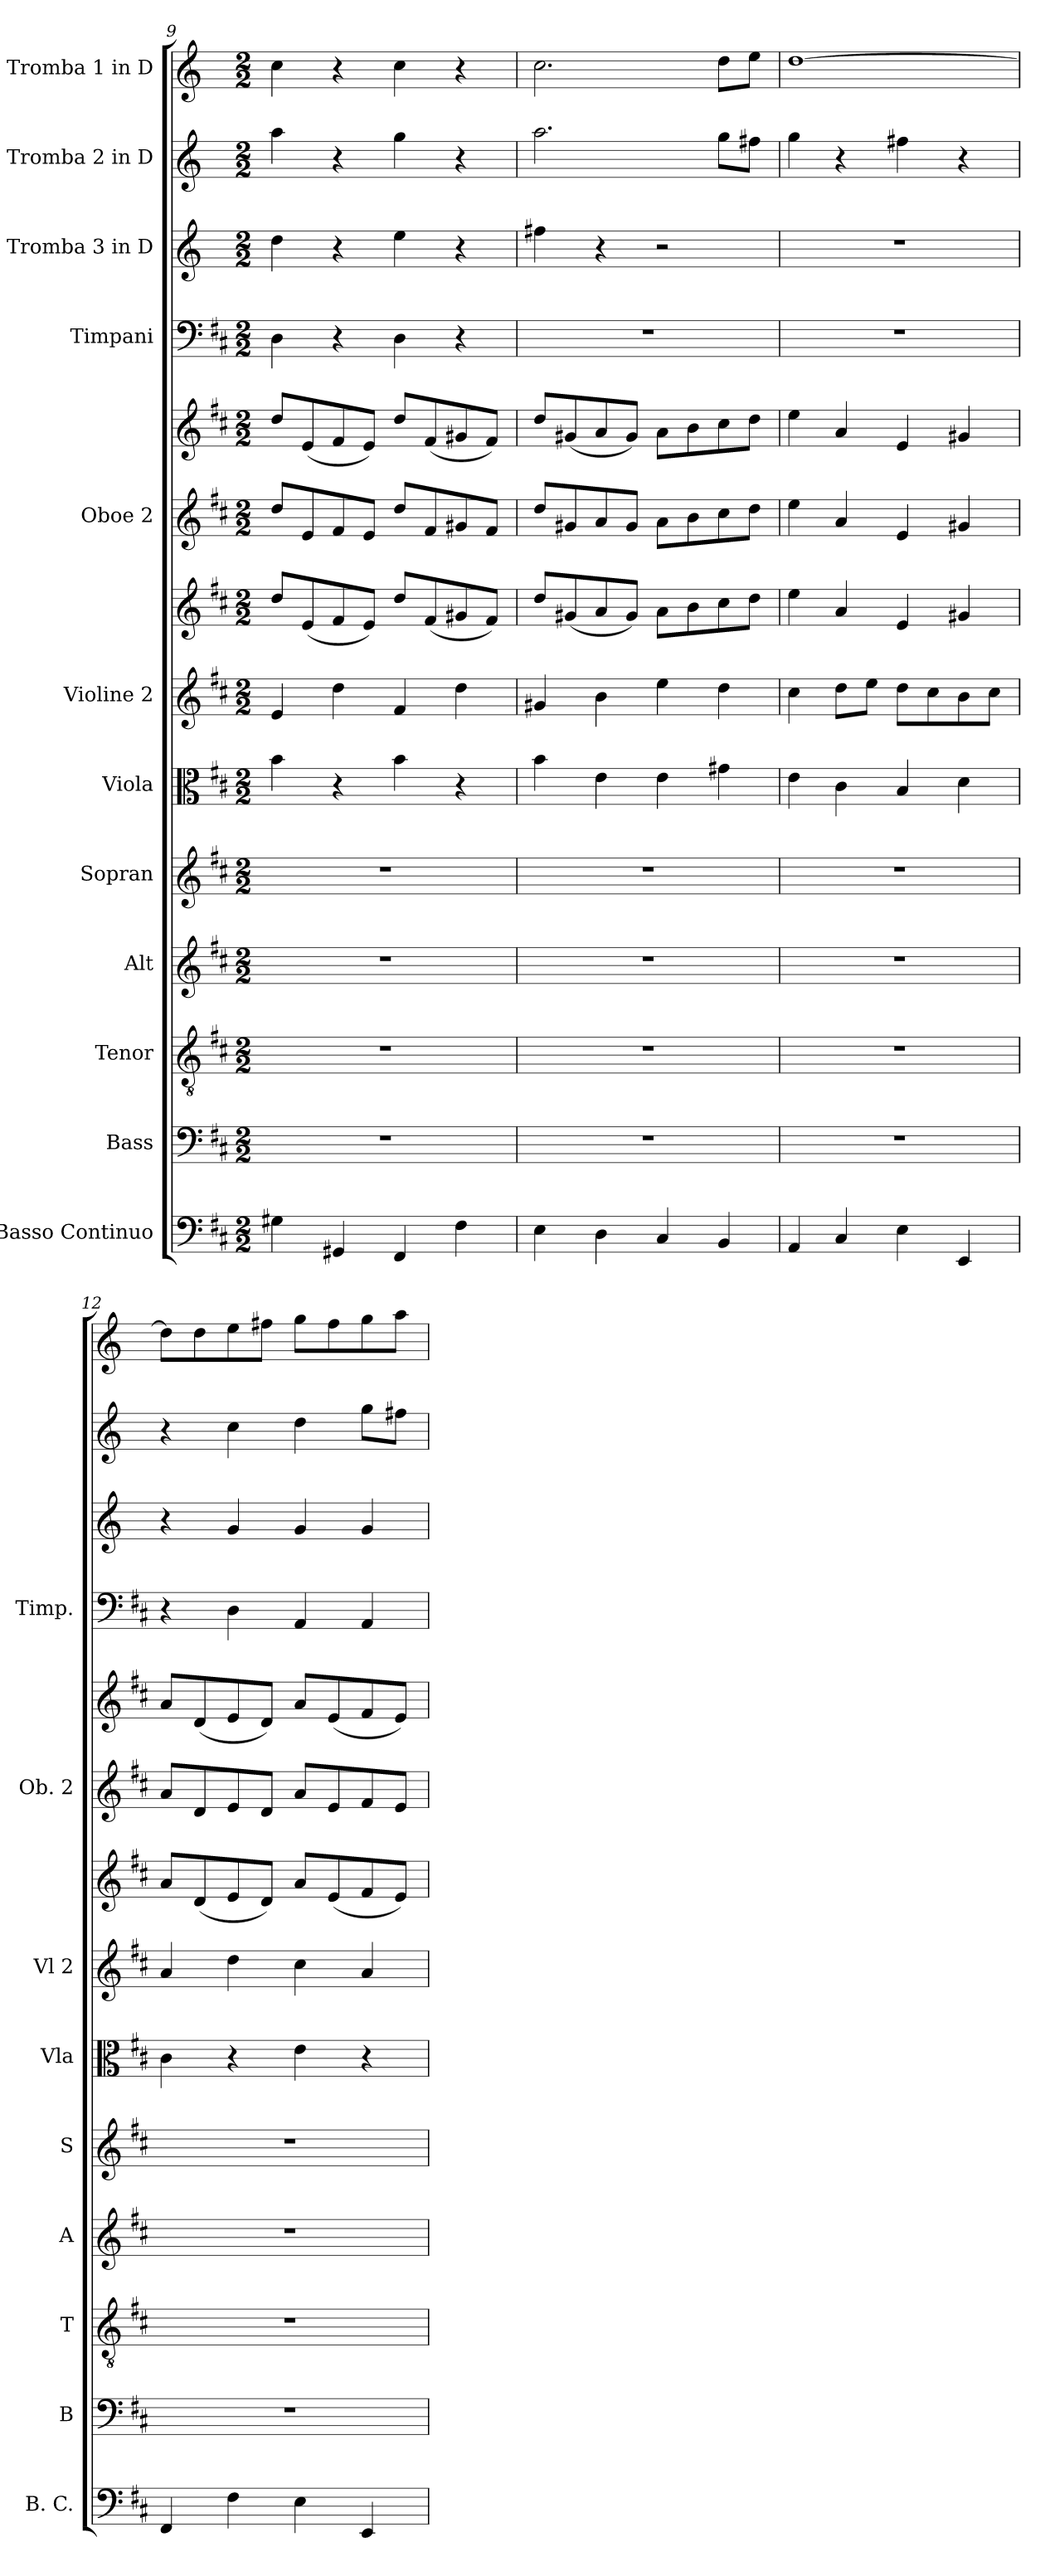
**kern	**kern	**kern	**kern	**kern	**kern	**kern	**kern	**kern	**kern	**kern	**kern	**kern	**kern
*part12	*part11	*part10	*part9	*part8	*part7	*part6	*part6	*part5	*part5	*part4	*part3	*part2	*part1
*staff14	*staff13	*staff12	*staff11	*staff10	*staff9	*staff8	*staff7	*staff6	*staff5	*staff4	*staff3	*staff2	*staff1
*I"Basso Continuo	*I"Bass	*I"Tenor	*I"Alt	*I"Sopran	*I"Viola	*I"Violine 2	*	*I"Oboe 2	*	*I"Timpani	*I"Tromba 3 in D	*I"Tromba 2 in D	*I"Tromba 1 in D
*I'B. C.	*I'B	*I'T	*I'A	*I'S	*I'Vla	*I'Vl 2	*	*I'Ob. 2	*	*I'Timp.	*	*	*
!!LO:PB:g=z
*clefF4	*clefF4	*clefGv2	*clefG2	*clefG2	*clefC3	*clefG2	*clefG2	*clefG2	*clefG2	*clefF4	*clefG2	*clefG2	*clefG2
*	*	*	*	*	*	*	*	*	*	*	*ITrd-1c-2	*ITrd-1c-2	*ITrd-1c-2
*k[f#c#]	*k[f#c#]	*k[f#c#]	*k[f#c#]	*k[f#c#]	*k[f#c#]	*k[f#c#]	*k[f#c#]	*k[f#c#]	*k[f#c#]	*k[f#c#]	*k[f#c#]	*k[f#c#]	*k[f#c#]
*M2/2	*M2/2	*M2/2	*M2/2	*M2/2	*M2/2	*M2/2	*M2/2	*M2/2	*M2/2	*M2/2	*M2/2	*M2/2	*M2/2
=9	=9	=9	=9	=9	=9	=9	=9	=9	=9	=9	=9	=9	=9
4G#X\	1r	1r	1r	1r	4b\	4e/	8dd/L	8dd/L	8dd/L	4D\	4ee\	4bb\	4dd\
.	.	.	.	.	.	.	(8e/	8e/	(8e/	.	.	.	.
4GG#X/	.	.	.	.	4r	4dd\	8f#/	8f#/	8f#/	4r	4r	4r	4r
.	.	.	.	.	.	.	8e/J)	8e/J	8e/J)	.	.	.	.
4FF#/	.	.	.	.	4b\	4f#/	8dd/L	8dd/L	8dd/L	4D\	4ff#\	4aa\	4dd\
.	.	.	.	.	.	.	(8f#/	8f#/	(8f#/	.	.	.	.
4F#\	.	.	.	.	4r	4dd\	8g#X/	8g#X/	8g#X/	4r	4r	4r	4r
.	.	.	.	.	.	.	8f#/J)	8f#/J	8f#/J)	.	.	.	.
=10	=10	=10	=10	=10	=10	=10	=10	=10	=10	=10	=10	=10	=10
4E\	1r	1r	1r	1r	4b\	4g#X/	8dd/L	8dd/L	8dd/L	1r	4gg#X\	2.bb\	2.dd\
.	.	.	.	.	.	.	(8g#X/	8g#X/	(8g#X/	.	.	.	.
4D\	.	.	.	.	4e\	4b\	8a/	8a/	8a/	.	4r	.	.
.	.	.	.	.	.	.	8g#/J)	8g#/J	8g#/J)	.	.	.	.
4C#/	.	.	.	.	4e\	4ee\	8a\L	8a\L	8a\L	.	2r	.	.
.	.	.	.	.	.	.	8b\	8b\	8b\	.	.	.	.
4BB/	.	.	.	.	4g#X\	4dd\	8cc#\	8cc#\	8cc#\	.	.	8aa\L	8ee\L
.	.	.	.	.	.	.	8dd\J	8dd\J	8dd\J	.	.	8gg#X\J	8ff#\J
!!LO:PB:g=z
=11	=11	=11	=11	=11	=11	=11	=11	=11	=11	=11	=11	=11	=11
4AA/	1r	1r	1r	1r	4e\	4cc#\	4ee\	4ee\	4ee\	1r	1r	4aa\	[1ee
4C#/	.	.	.	.	4c#\	8dd\L	4a/	4a/	4a/	.	.	4r	.
.	.	.	.	.	.	8ee\J	.	.	.	.	.	.	.
4E\	.	.	.	.	4B/	8dd\L	4e/	4e/	4e/	.	.	4gg#X\	.
.	.	.	.	.	.	8cc#\	.	.	.	.	.	.	.
4EE/	.	.	.	.	4d\	8b\	4g#X/	4g#X/	4g#X/	.	.	4r	.
.	.	.	.	.	.	8cc#\J	.	.	.	.	.	.	.
=12	=12	=12	=12	=12	=12	=12	=12	=12	=12	=12	=12	=12	=12
4FF#/	1r	1r	1r	1r	4c#\	4a/	8a/L	8a/L	8a/L	4r	4r	4r	8ee\L]
.	.	.	.	.	.	.	(8d/	8d/	(8d/	.	.	.	8ee\
4F#\	.	.	.	.	4r	4dd\	8e/	8e/	8e/	4D\	4a/	4dd\	8ff#\
.	.	.	.	.	.	.	8d/J)	8d/J	8d/J)	.	.	.	8gg#X\J
4E\	.	.	.	.	4e\	4cc#\	8a/L	8a/L	8a/L	4AA/	4a/	4ee\	8aa\L
.	.	.	.	.	.	.	(8e/	8e/	(8e/	.	.	.	8gg#\
4EE/	.	.	.	.	4r	4a/	8f#/	8f#/	8f#/	4AA/	4a/	8aa\L	8aa\
.	.	.	.	.	.	.	8e/J)	8e/J	8e/J)	.	.	8gg#X\J	8bb\J
=	=	=	=	=	=	=	=	=	=	=	=	=	=
*-	*-	*-	*-	*-	*-	*-	*-	*-	*-	*-	*-	*-	*-
